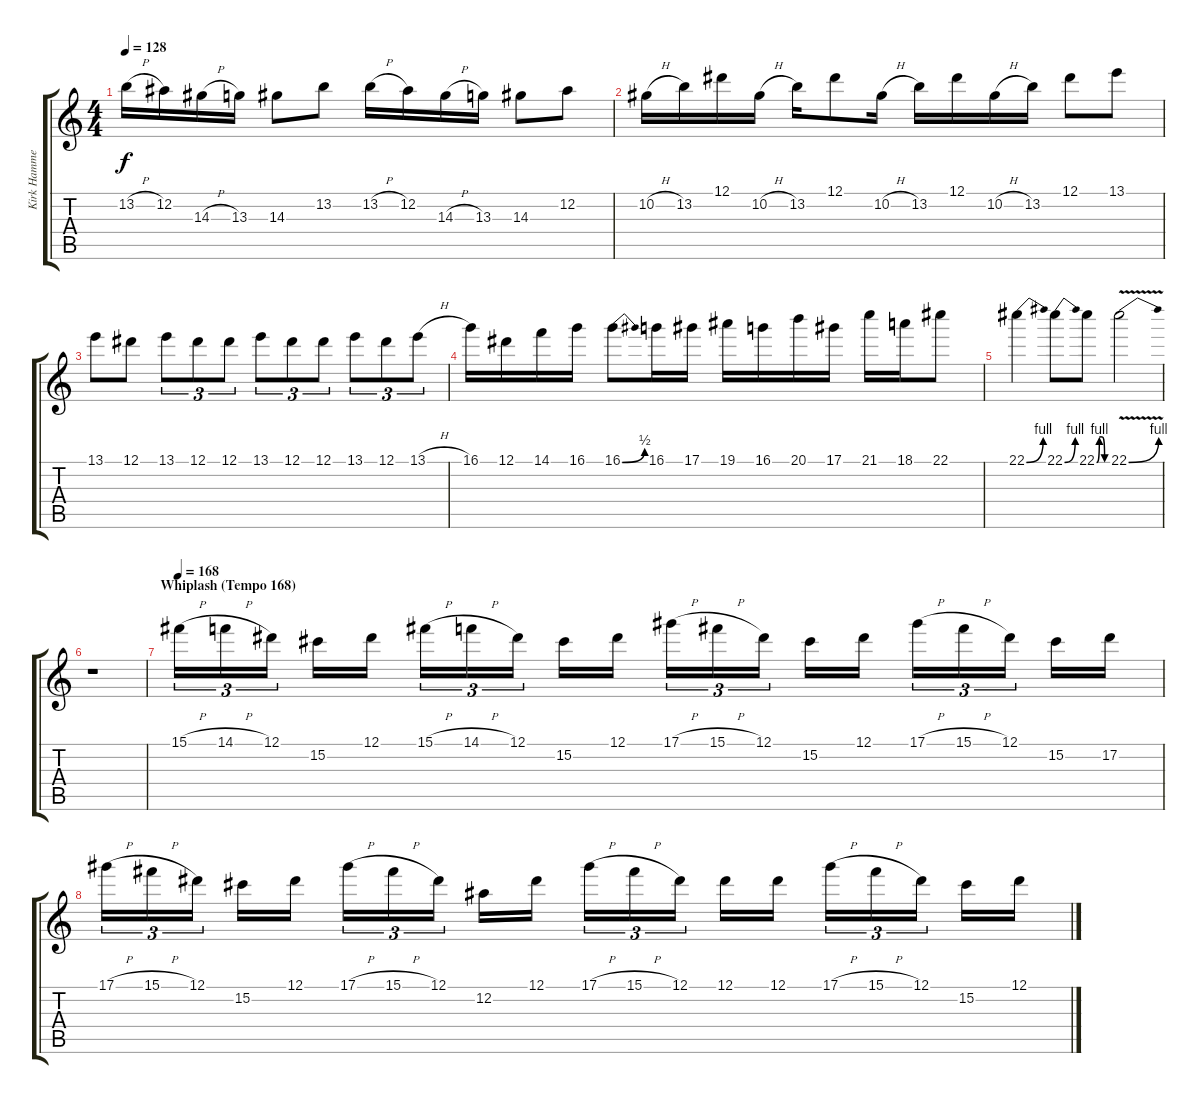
\track ("Kirk Hammett (Distortion Guitar)" "Kirk Hamme") {instrument overdrivenguitar}
\staff {score tabs}
\tuning (Eb4 Bb3 Gb3 Db3 Ab2 Eb2) {hide}
\ts (4 4)
\tempo 128
\clef g2
\ks c
13.2{h}.16{dy f} 12.2.16 14.3{h}.16 13.3.16 14.3.8 13.2.8 13.2{h}.16 12.2.16 14.3{h}.16 13.3.16 14.3.8 12.2.8 |
10.2{h}.16 13.2.16 12.1.16 10.2{h}.16 13.2.16 12.1.8 10.2{h}.16 13.2.16 12.1.16 10.2{h}.16 13.2.16 12.1.8 13.1.8 |
13.1.8 12.1.8 13.1.8{tu (3 2)} 12.1.8{tu (3 2)} 12.1.8{tu (3 2)} 13.1.8{tu (3 2)} 12.1.8{tu (3 2)} 12.1.8{tu (3 2)} 13.1.8{tu (3 2)} 12.1.8{tu (3 2)} 13.1{h}.8{tu (3 2)} |
16.1.16 12.1.16 14.1.16 16.1.16 16.1{be (bend 0 0 60 2)}.8 16.1.16 17.1.16 19.1.16 16.1.16 20.1.16 17.1.16 21.1.16 18.1.16 22.1.8 |
22.1{be (bend 0 0 60 4)}.4 22.1{be (bend 0 0 60 4)}.8 22.1{be (custom 0 0 15 4 30 4 45 0 60 0)}.8 22.1{be (bend 0 0 60 4) v}.2 |
r.1 |
\section ("" "Whiplash (Tempo 168)")
\tempo 168
15.1{h}.16{tu (3 2)} 14.1{h}.16{tu (3 2)} 12.1.16{tu (3 2)} 15.2.16 12.1.16 15.1{h}.16{tu (3 2)} 14.1{h}.16{tu (3 2)} 12.1.16{tu (3 2)} 15.2.16 12.1.16 17.1{h}.16{tu (3 2)} 15.1{h}.16{tu (3 2)} 12.1.16{tu (3 2)} 15.2.16 12.1.16 17.1{h}.16{tu (3 2)} 15.1{h}.16{tu (3 2)} 12.1.16{tu (3 2)} 15.2.16 17.2.16 |
17.1{h}.16{tu (3 2)} 15.1{h}.16{tu (3 2)} 12.1.16{tu (3 2)} 15.2.16 12.1.16 17.1{h}.16{tu (3 2)} 15.1{h}.16{tu (3 2)} 12.1.16{tu (3 2)} 12.2.16 12.1.16 17.1{h}.16{tu (3 2)} 15.1{h}.16{tu (3 2)} 12.1.16{tu (3 2)} 12.1.16 12.1.16 17.1{h}.16{tu (3 2)} 15.1{h}.16{tu (3 2)} 12.1.16{tu (3 2)} 15.2.16 12.1.16
